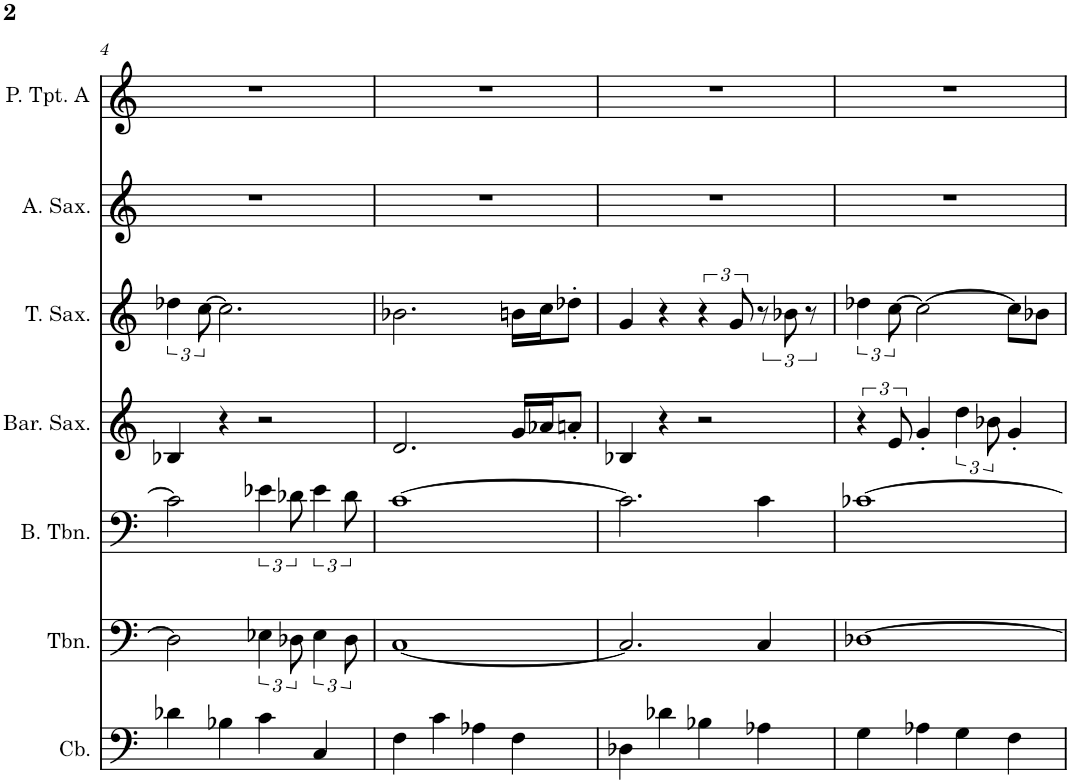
**kern	**kern	**kern	**kern	**kern	**kern	**kern
*part7	*part6	*part5	*part4	*part3	*part2	*part1
*staff7	*staff6	*staff5	*staff4	*staff3	*staff2	*staff1
*I"Contrabass	*I"Trombone	*I"Bass Trombone	*I"Baritone Saxophone	*I"Tenor Saxophone	*I"Alto Saxophone	*I"Piccolo Trumpet in A
*I'Cb.	*I'Tbn.	*I'B. Tbn.	*I'Bar. Sax.	*I'T. Sax.	*I'A. Sax.	*I'P. Tpt. A
!!LO:PB:g=z
*clefF4	*clefF4	*clefF4	*clefG2	*clefG2	*clefG2	*clefG2
*Trd7c12	*	*	*Trd12c21	*Trd8c14	*Trd5c9	*Trd2c3
*k[]	*k[]	*k[]	*k[]	*k[]	*k[]	*k[]
*M4/4	*M4/4	*M4/4	*M4/4	*M4/4	*M4/4	*M4/4
=4	=4	=4	=4	=4	=4	=4
4d-X\	2D-\]	2c-\]	4B-X/	6dd-X\	1r	1r
.	.	.	.	[12cc\	.	.
4B-X\	.	.	4r	2.cc\]	.	.
4c\	6E-X\	6e-X\	2r	.	.	.
.	12D-X\	12d-X\	.	.	.	.
4C/	6E-\	6e-\	.	.	.	.
.	12D-\	12d-\	.	.	.	.
=5	=5	=5	=5	=5	=5	=5
4F\	[1C	[1c	2.d/	2.b-X\	1r	1r
4c\	.	.	.	.	.	.
4A-X\	.	.	.	.	.	.
4F\	.	.	16g/LL	16bn\LL	.	.
.	.	.	16a-X/J	16cc\J	.	.
.	.	.	8an'/J	8dd-X'\J	.	.
=6	=6	=6	=6	=6	=6	=6
4D-X\	2.C/]	2.c\]	4B-X/	4g/	1r	1r
4d-X\	.	.	4r	4r	.	.
4B-X\	.	.	2r	6r	.	.
.	.	.	.	12g/	.	.
4A-X\	4C/	4c\	.	12r	.	.
.	.	.	.	12b-X\	.	.
.	.	.	.	12r	.	.
=7	=7	=7	=7	=7	=7	=7
4G\	[1D-X	[1c-X	6r	6dd-X\	1r	1r
.	.	.	12e/	[12cc\	.	.
4A-X\	.	.	4g'/	2cc\_	.	.
4G\	.	.	6dd\	.	.	.
.	.	.	12b-X\	.	.	.
4F\	.	.	4g'/	8cc\L]	.	.
.	.	.	.	8b-X\J	.	.
=	=	=	=	=	=	=
*-	*-	*-	*-	*-	*-	*-
